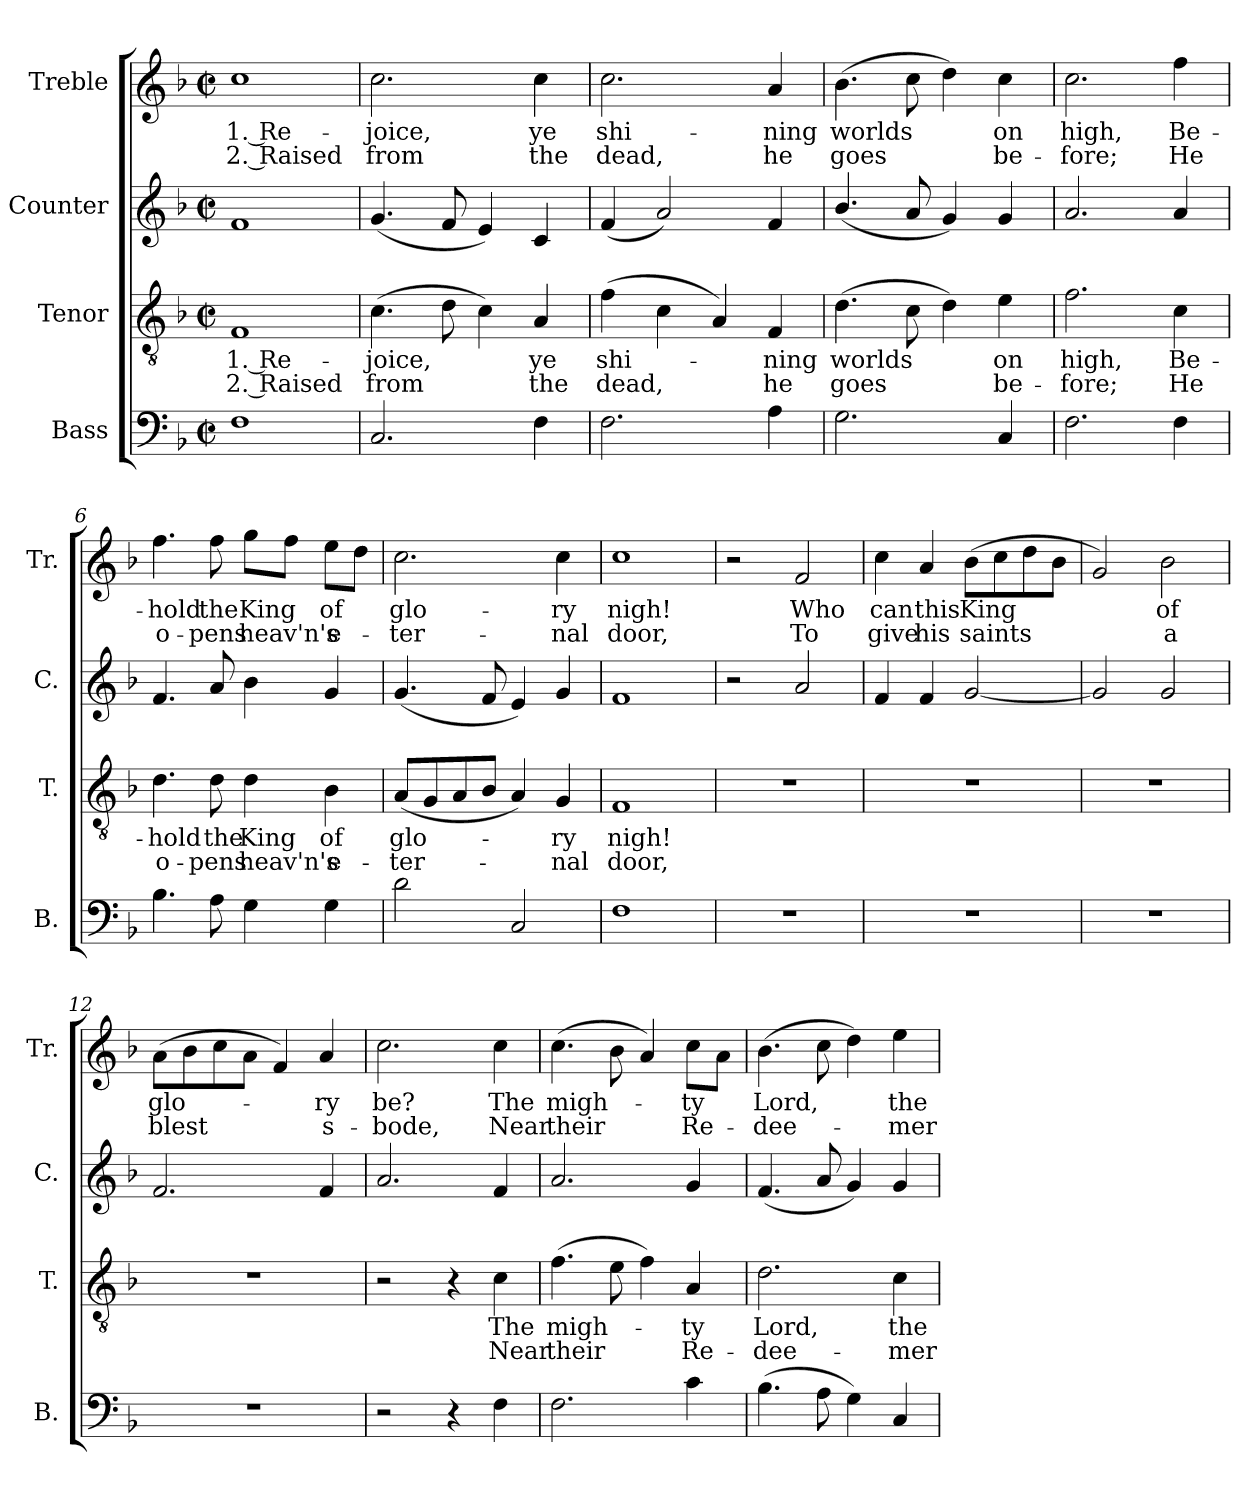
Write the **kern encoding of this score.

**kern	**kern	**text	**text	**kern	**kern	**text	**text
*part4	*part3	*part3	*part3	*part2	*part1	*part1	*part1
*staff4	*staff3	*staff3	*staff3	*staff2	*staff1	*staff1	*staff1
*I"Bass	*I"Tenor	*	*	*I"Counter	*I"Treble	*	*
*I'B.	*I'T.	*	*	*I'C.	*I'Tr.	*	*
*clefF4	*clefGv2	*	*	*clefG2	*clefG2	*	*
*k[b-]	*k[b-]	*	*	*k[b-]	*k[b-]	*	*
*M4/4	*M4/4	*	*	*M4/4	*M4/4	*	*
*met(c|)	*met(c|)	*	*	*met(c|)	*met(c|)	*	*
*MM150	*MM150	*	*	*MM150	*MM150	*	*
=1	=1	=1	=1	=1	=1	=1	=1
1F	1F	1. Re-	2. Raised	1f	1cc	1. Re-	2. Raised
=2	=2	=2	=2	=2	=2	=2	=2
2.C/	(4.c\	-joice,	from	(4.g/	2.cc\	-joice,	from
.	8d\	.	.	8f/	.	.	.
.	4c\)	.	.	4e/)	.	.	.
4F\	4A/	ye	the	4c/	4cc\	ye	the
=3	=3	=3	=3	=3	=3	=3	=3
2.F\	(4f\	shi-	dead,	(4f/	2.cc\	shi-	dead,
.	4c\	.	.	2a/)	.	.	.
.	4A/)	.	.	.	.	.	.
4A\	4F/	-ning	he	4f/	4a/	-ning	he
=4	=4	=4	=4	=4	=4	=4	=4
2.G\	(4.d\	worlds	goes	(4.b-/	(4.b-\	worlds	goes
.	8c\	.	.	8a/	8cc\	.	.
.	4d\)	.	.	4g/)	4dd\)	.	.
4C/	4e\	on	be-	4g/	4cc\	on	be-
=5	=5	=5	=5	=5	=5	=5	=5
2.F\	2.f\	high,	-fore;	2.a/	2.cc\	high,	-fore;
4F\	4c\	Be-	He	4a/	4ff\	Be-	He
=6	=6	=6	=6	=6	=6	=6	=6
4.B-\	4.d\	-hold	o-	4.f/	4.ff\	-hold	o-
8A\	8d\	the	-pens	8a/	8ff\	the	-pens
4G\	4d\	King	heav'n's	4b-\	8gg\L	King	heav'n's
.	.	.	.	.	8ff\J	.	.
4G\	4B-\	of	e-	4g/	8ee\L	of	e-
.	.	.	.	.	8dd\J	.	.
!!LO:LB:g=z
=7	=7	=7	=7	=7	=7	=7	=7
2d\	(8A/L	glo-	-ter-	(4.g/	2.cc\	glo-	-ter-
.	8G/	.	.	.	.	.	.
.	8A/	.	.	.	.	.	.
.	8B-/J	.	.	8f/	.	.	.
2C/	4A/)	.	.	4e/)	.	.	.
.	4G/	-ry	-nal	4g/	4cc\	-ry	-nal
=8	=8	=8	=8	=8	=8	=8	=8
1F	1F	nigh!	door,	1f	1cc	nigh!	door,
=9	=9	=9	=9	=9	=9	=9	=9
1r	1r	.	.	2r	2r	.	.
.	.	.	.	2a/	2f/	Who	To
=10	=10	=10	=10	=10	=10	=10	=10
1r	1r	.	.	4f/	4cc\	can	give
.	.	.	.	4f/	4a/	this	his
.	.	.	.	[2g/	(8b-\L	King	saints
.	.	.	.	.	8cc\	.	.
.	.	.	.	.	8dd\	.	.
.	.	.	.	.	8b-\J	.	.
=11	=11	=11	=11	=11	=11	=11	=11
1r	1r	.	.	2g/]	2g/)	.	.
.	.	.	.	2g/	2b-\	of	a
=12	=12	=12	=12	=12	=12	=12	=12
1r	1r	.	.	2.f/	(8a\L	glo-	blest
.	.	.	.	.	8b-\	.	.
.	.	.	.	.	8cc\	.	.
.	.	.	.	.	8a\J	.	.
.	.	.	.	.	4f/)	.	.
.	.	.	.	4f/	4a/	-ry	s-
=13	=13	=13	=13	=13	=13	=13	=13
2r	2r	.	.	2.a/	2.cc\	be?	-bode,
4r	4r	.	.	.	.	.	.
4F\	4c\	The	Near	4f/	4cc\	The	Near
=14	=14	=14	=14	=14	=14	=14	=14
2.F\	(4.f\	migh-	their	2.a/	(4.cc\	migh-	their
.	8e\	.	.	.	8b-\	.	.
.	4f\)	.	.	.	4a/)	.	.
4c\	4A/	-ty	Re-	4g/	8cc\L	-ty	Re-
.	.	.	.	.	8a\J	.	.
!!LO:LB:g=z
=15	=15	=15	=15	=15	=15	=15	=15
(4.B-\	2.d\	Lord,	-dee-	(4.f/	(4.b-\	Lord,	-dee-
8A\	.	.	.	8a/	8cc\	.	.
4G\)	.	.	.	4g/)	4dd\)	.	.
4C/	4c\	the	-mer	4g/	4ee\	the	-mer
=	=	=	=	=	=	=	=
*-	*-	*-	*-	*-	*-	*-	*-
